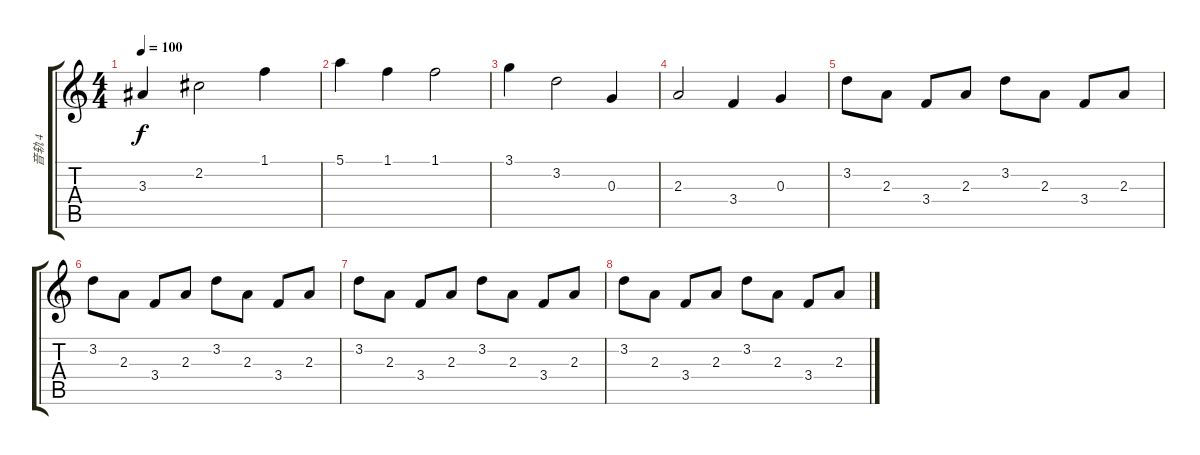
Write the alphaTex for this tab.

\track ("音轨 4" "音轨 4") {instrument acousticbass}
\staff {score tabs}
\tuning (E4 B3 G3 D3 A2 E2) {hide}
\ts (4 4)
\tempo 100
\clef g2
\ks c
3.3.4{dy f} 2.2.2 1.1.4 |
5.1.4 1.1.4 1.1.2 |
3.1.4 3.2.2 0.3.4 |
2.3.2 3.4.4 0.3.4 |
3.2.8 2.3.8 3.4.8 2.3.8 3.2.8 2.3.8 3.4.8 2.3.8 |
3.2.8 2.3.8 3.4.8 2.3.8 3.2.8 2.3.8 3.4.8 2.3.8 |
3.2.8 2.3.8 3.4.8 2.3.8 3.2.8 2.3.8 3.4.8 2.3.8 |
3.2.8 2.3.8 3.4.8 2.3.8 3.2.8 2.3.8 3.4.8 2.3.8
